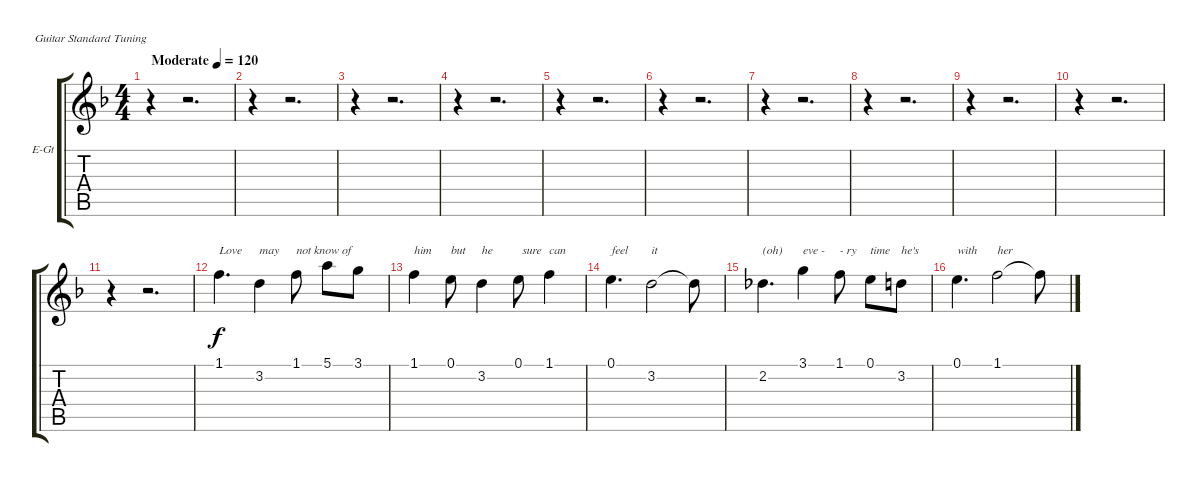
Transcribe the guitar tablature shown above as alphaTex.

\bracketExtendMode groupsimilarinstruments
\firstSystemTrackNameOrientation horizontal
\otherSystemsTrackNameOrientation horizontal
\track ("Loser 2" "E-Gt") {instrument electricguitarclean}
\staff {score tabs}
\tuning (E4 B3 G3 D3 A2 E2)
\ts (4 4)
\beaming (8 2 2 2 2)
\tempo (120 "Moderate")
\clef g2
\ks f
r.4{dy f instrument electricguitarclean} r.2{d} |
r.4 r.2{d} |
r.4 r.2{d} |
r.4 r.2{d} |
r.4 r.2{d} |
r.4 r.2{d} |
r.4 r.2{d} |
r.4 r.2{d} |
r.4 r.2{d} |
r.4 r.2{d} |
r.4 r.2{d} |
1.1.4{d txt "Love"} 3.2.4{txt "may"} 1.1.8{txt "not know of"} 5.1.8 3.1.8 |
1.1.4{txt "him"} 0.1.8{txt "but"} 3.2.4{txt "he          sure"} 0.1.8 1.1.4{txt "can"} |
0.1.4{d txt "feel"} 3.2.2{txt "it"} 3.2{t}.8 |
2.2.4{d txt "(oh)"} 3.1.4{txt "eve -"} 1.1.8{txt "- ry"} 0.1.8{txt "time"} 3.2.8{txt "he's"} |
0.1.4{d txt "with"} 1.1.2{txt "her"} 1.1{t}.8
